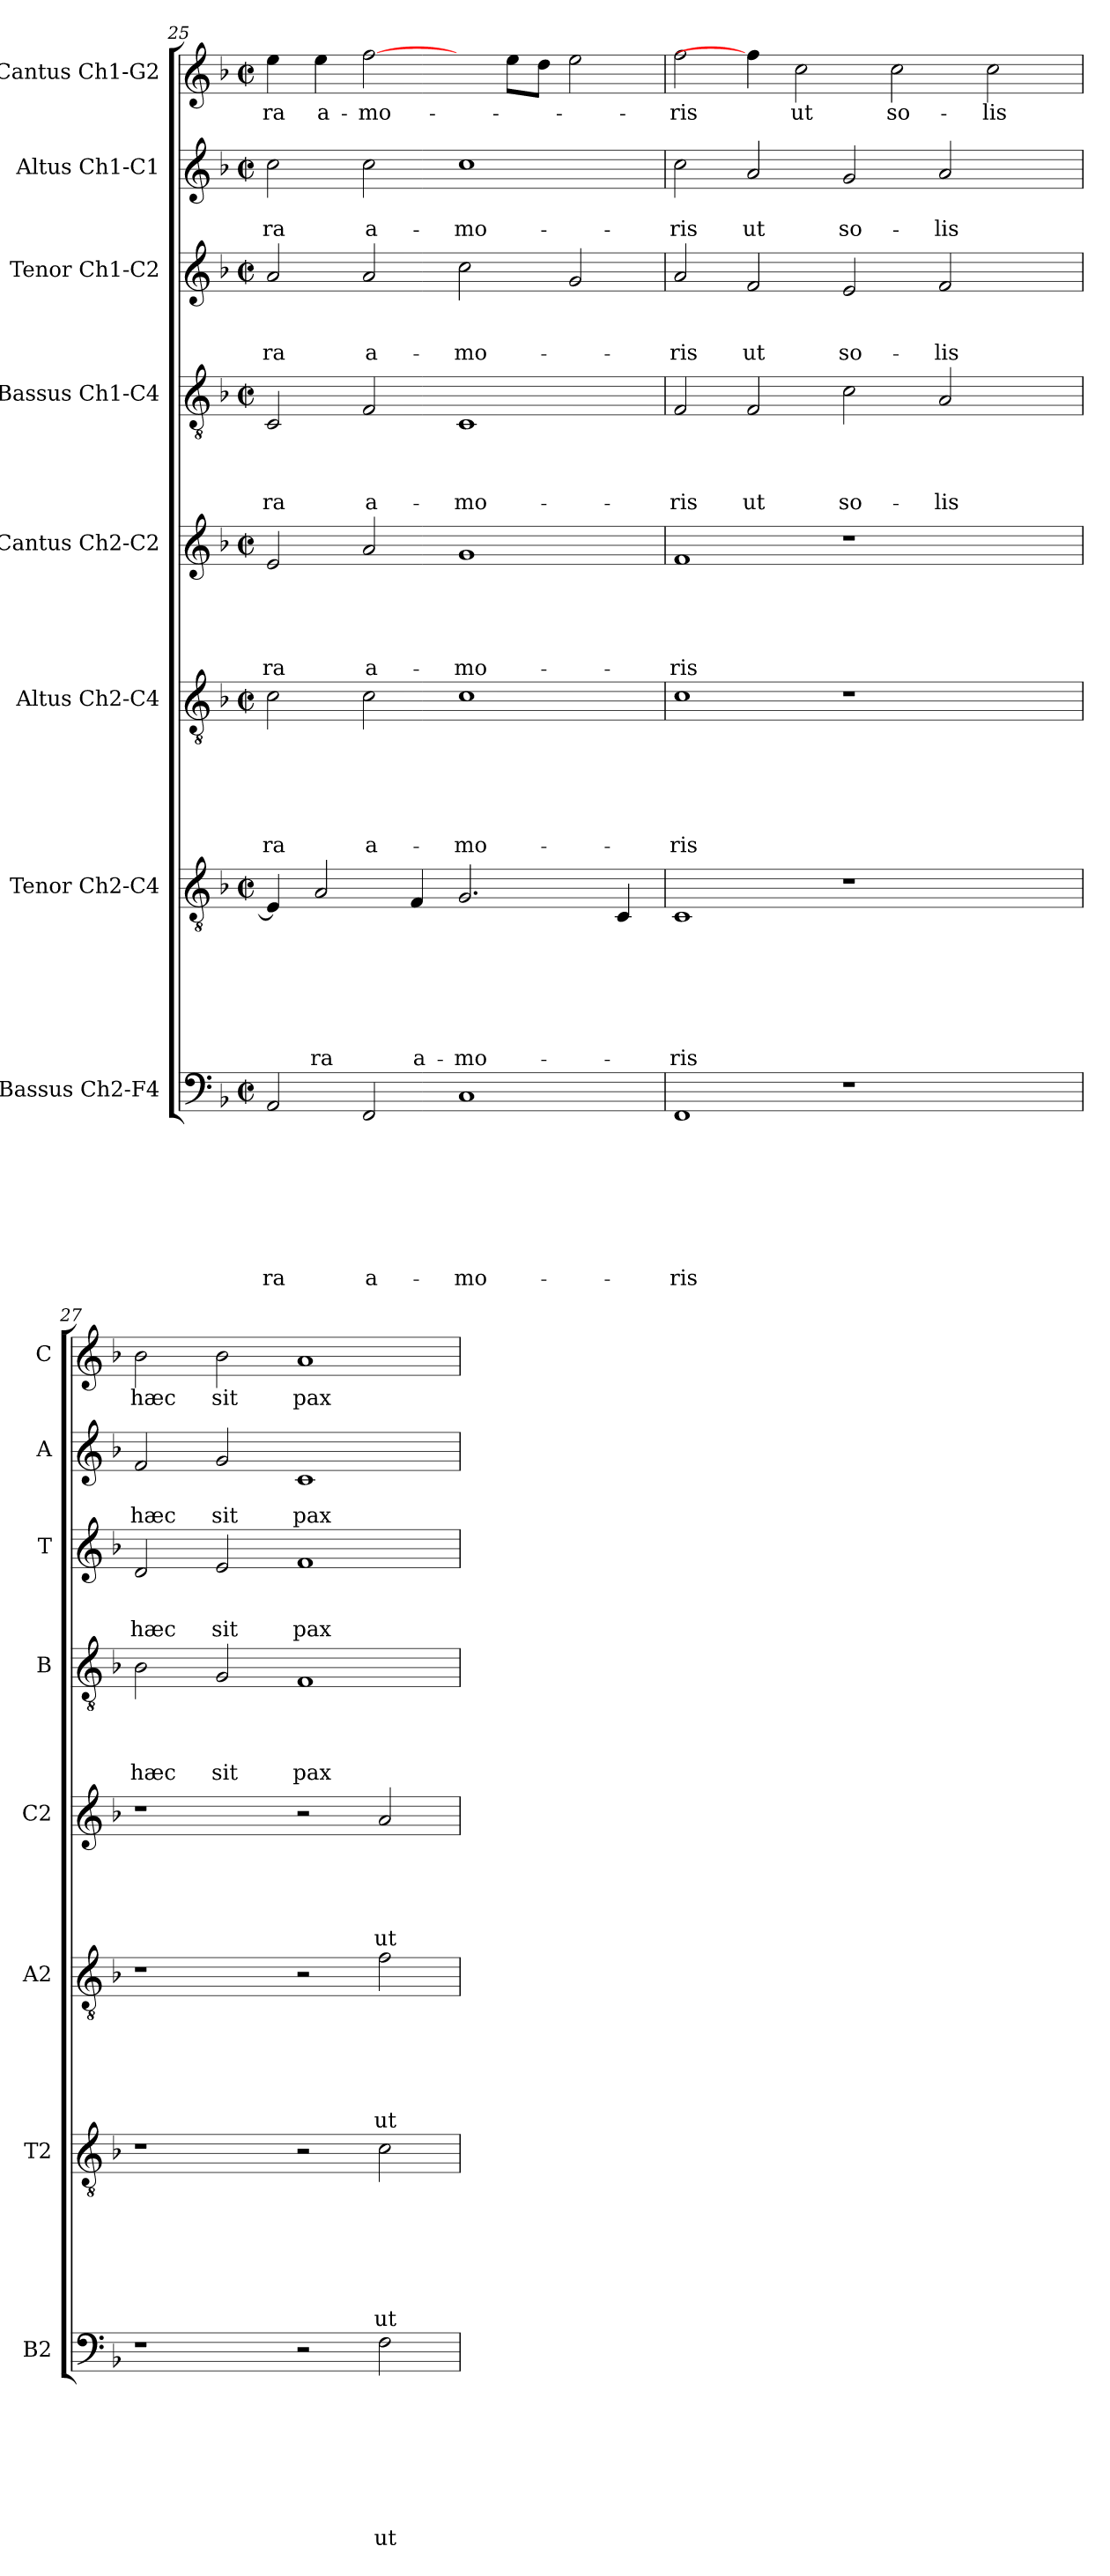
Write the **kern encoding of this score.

**kern	**text	**text	**text	**text	**text	**text	**text	**text	**kern	**text	**text	**text	**text	**text	**text	**text	**kern	**text	**text	**text	**text	**text	**text	**kern	**text	**text	**text	**text	**text	**kern	**text	**text	**text	**text	**kern	**text	**text	**text	**kern	**text	**text	**kern	**text
*part8	*part8	*part8	*part8	*part8	*part8	*part8	*part8	*part8	*part7	*part7	*part7	*part7	*part7	*part7	*part7	*part7	*part6	*part6	*part6	*part6	*part6	*part6	*part6	*part5	*part5	*part5	*part5	*part5	*part5	*part4	*part4	*part4	*part4	*part4	*part3	*part3	*part3	*part3	*part2	*part2	*part2	*part1	*part1
*staff8	*staff8	*staff8	*staff8	*staff8	*staff8	*staff8	*staff8	*staff8	*staff7	*staff7	*staff7	*staff7	*staff7	*staff7	*staff7	*staff7	*staff6	*staff6	*staff6	*staff6	*staff6	*staff6	*staff6	*staff5	*staff5	*staff5	*staff5	*staff5	*staff5	*staff4	*staff4	*staff4	*staff4	*staff4	*staff3	*staff3	*staff3	*staff3	*staff2	*staff2	*staff2	*staff1	*staff1
*I"Bassus Ch2-F4	*	*	*	*	*	*	*	*	*I"Tenor Ch2-C4	*	*	*	*	*	*	*	*I"Altus Ch2-C4	*	*	*	*	*	*	*I"Cantus Ch2-C2	*	*	*	*	*	*I"Bassus Ch1-C4	*	*	*	*	*I"Tenor Ch1-C2	*	*	*	*I"Altus Ch1-C1	*	*	*I"Cantus Ch1-G2	*
*I'B2	*	*	*	*	*	*	*	*	*I'T2	*	*	*	*	*	*	*	*I'A2	*	*	*	*	*	*	*I'C2	*	*	*	*	*	*I'B	*	*	*	*	*I'T	*	*	*	*I'A	*	*	*I'C	*
*clefF4	*	*	*	*	*	*	*	*	*clefGv2	*	*	*	*	*	*	*	*clefGv2	*	*	*	*	*	*	*clefG2	*	*	*	*	*	*clefGv2	*	*	*	*	*clefG2	*	*	*	*clefG2	*	*	*clefG2	*
*k[b-]	*	*	*	*	*	*	*	*	*k[b-]	*	*	*	*	*	*	*	*k[b-]	*	*	*	*	*	*	*k[b-]	*	*	*	*	*	*k[b-]	*	*	*	*	*k[b-]	*	*	*	*k[b-]	*	*	*k[b-]	*
*F:	*	*	*	*	*	*	*	*	*F:	*	*	*	*	*	*	*	*F:	*	*	*	*	*	*	*F:	*	*	*	*	*	*F:	*	*	*	*	*F:	*	*	*	*F:	*	*	*F:	*
*M2/2	*	*	*	*	*	*	*	*	*M2/2	*	*	*	*	*	*	*	*M2/2	*	*	*	*	*	*	*M2/2	*	*	*	*	*	*M2/2	*	*	*	*	*M2/2	*	*	*	*M2/2	*	*	*M2/2	*
*met(c|)	*	*	*	*	*	*	*	*	*met(c|)	*	*	*	*	*	*	*	*met(c|)	*	*	*	*	*	*	*met(c|)	*	*	*	*	*	*met(c|)	*	*	*	*	*met(c|)	*	*	*	*met(c|)	*	*	*met(c|)	*
=25	=25	=25	=25	=25	=25	=25	=25	=25	=25	=25	=25	=25	=25	=25	=25	=25	=25	=25	=25	=25	=25	=25	=25	=25	=25	=25	=25	=25	=25	=25	=25	=25	=25	=25	=25	=25	=25	=25	=25	=25	=25	=25	=25
!	!	!	!	!	!	!	!	!LO:LY:b	!	!	!	!	!	!	!	!	!	!	!	!	!	!	!LO:LY:b	!	!	!	!	!	!LO:LY:b	!	!	!	!	!LO:LY:b	!	!	!	!LO:LY:b	!	!	!LO:LY:b	!	!LO:LY:b
2AA/	.	.	.	.	.	.	.	-ra	4E/]	.	.	.	.	.	.	.	2c\	.	.	.	.	.	-ra	2e/	.	.	.	.	-ra	2C/	.	.	.	-ra	2a/	.	.	-ra	2cc\	.	-ra	4ee\	-ra
!	!	!	!	!	!	!	!	!	!	!	!	!	!	!	!	!LO:LY:b	!	!	!	!	!	!	!	!	!	!	!	!	!	!	!	!	!	!	!	!	!	!	!	!	!	!	!LO:LY:b
.	.	.	.	.	.	.	.	.	2A/	.	.	.	.	.	.	-ra	.	.	.	.	.	.	.	.	.	.	.	.	.	.	.	.	.	.	.	.	.	.	.	.	.	4ee\	a-
!	!	!	!	!	!	!	!	!LO:LY:b	!	!	!	!	!	!	!	!	!	!	!	!	!	!	!LO:LY:b	!	!	!	!	!	!LO:LY:b	!	!	!	!	!LO:LY:b	!	!	!	!LO:LY:b	!	!	!LO:LY:b	!	!LO:LY:b
2FF/	.	.	.	.	.	.	.	a-	.	.	.	.	.	.	.	.	2c\	.	.	.	.	.	a-	2a/	.	.	.	.	a-	2F/	.	.	.	a-	2a/	.	.	a-	2cc\	.	a-	[2ff\	-mo-
!	!	!	!	!	!	!	!	!	!	!	!	!	!	!	!	!LO:LY:b	!	!	!	!	!	!	!	!	!	!	!	!	!	!	!	!	!	!	!	!	!	!	!	!	!	!	!
.	.	.	.	.	.	.	.	.	4F/	.	.	.	.	.	.	a-	.	.	.	.	.	.	.	.	.	.	.	.	.	.	.	.	.	.	.	.	.	.	.	.	.	.	.
!	!	!	!	!	!	!	!	!LO:LY:b	!	!	!	!	!	!	!	!LO:LY:b	!	!	!	!	!	!	!LO:LY:b	!	!	!	!	!	!LO:LY:b	!	!	!	!	!LO:LY:b	!	!	!	!LO:LY:b	!	!	!LO:LY:b	!	!
1C	.	.	.	.	.	.	.	-mo-	2.G/	.	.	.	.	.	.	-mo-	1c	.	.	.	.	.	-mo-	1g	.	.	.	.	-mo-	1C	.	.	.	-mo-	2cc\	.	.	-mo-	1cc	.	-mo-	4ryy	.
.	.	.	.	.	.	.	.	.	.	.	.	.	.	.	.	.	.	.	.	.	.	.	.	.	.	.	.	.	.	.	.	.	.	.	.	.	.	.	.	.	.	8ee\L	.
.	.	.	.	.	.	.	.	.	.	.	.	.	.	.	.	.	.	.	.	.	.	.	.	.	.	.	.	.	.	.	.	.	.	.	.	.	.	.	.	.	.	8dd\J	.
.	.	.	.	.	.	.	.	.	.	.	.	.	.	.	.	.	.	.	.	.	.	.	.	.	.	.	.	.	.	.	.	.	.	.	2g/	.	.	.	.	.	.	2ee\	.
.	.	.	.	.	.	.	.	.	4C/	.	.	.	.	.	.	.	.	.	.	.	.	.	.	.	.	.	.	.	.	.	.	.	.	.	.	.	.	.	.	.	.	.	.
=26	=26	=26	=26	=26	=26	=26	=26	=26	=26	=26	=26	=26	=26	=26	=26	=26	=26	=26	=26	=26	=26	=26	=26	=26	=26	=26	=26	=26	=26	=26	=26	=26	=26	=26	=26	=26	=26	=26	=26	=26	=26	=26	=26
!	!	!	!	!	!	!	!	!LO:LY:b	!	!	!	!	!	!	!	!LO:LY:b	!	!	!	!	!	!	!LO:LY:b	!	!	!	!	!	!LO:LY:b	!	!	!	!	!LO:LY:b	!	!	!	!LO:LY:b	!	!	!LO:LY:b	!	!LO:LY:b
1FF	.	.	.	.	.	.	.	-ris	1C	.	.	.	.	.	.	-ris	1c	.	.	.	.	.	-ris	1f	.	.	.	.	-ris	2F/	.	.	.	-ris	2a/	.	.	-ris	2cc\	.	-ris	2ff\	-ris
!	!	!	!	!	!	!	!	!	!	!	!	!	!	!	!	!	!	!	!	!	!	!	!	!	!	!	!	!	!	!	!	!	!	!LO:LY:b	!	!	!	!LO:LY:b	!	!	!LO:LY:b	!	!
.	.	.	.	.	.	.	.	.	.	.	.	.	.	.	.	.	.	.	.	.	.	.	.	.	.	.	.	.	.	2F/	.	.	.	ut	2f/	.	.	ut	2a/	.	ut	4ff\]	.
!	!	!	!	!	!	!	!	!	!	!	!	!	!	!	!	!	!	!	!	!	!	!	!	!	!	!	!	!	!	!	!	!	!	!	!	!	!	!	!	!	!	!	!LO:LY:b
.	.	.	.	.	.	.	.	.	.	.	.	.	.	.	.	.	.	.	.	.	.	.	.	.	.	.	.	.	.	.	.	.	.	.	.	.	.	.	.	.	.	2cc\	ut
!	!	!	!	!	!	!	!	!	!	!	!	!	!	!	!	!	!	!	!	!	!	!	!	!	!	!	!	!	!	!	!	!	!	!LO:LY:b	!	!	!	!LO:LY:b	!	!	!LO:LY:b	!	!
1r	.	.	.	.	.	.	.	.	1r	.	.	.	.	.	.	.	1r	.	.	.	.	.	.	1r	.	.	.	.	.	2c\	.	.	.	so-	2e/	.	.	so-	2g/	.	so-	.	.
!	!	!	!	!	!	!	!	!	!	!	!	!	!	!	!	!	!	!	!	!	!	!	!	!	!	!	!	!	!	!	!	!	!	!	!	!	!	!	!	!	!	!	!LO:LY:b
.	.	.	.	.	.	.	.	.	.	.	.	.	.	.	.	.	.	.	.	.	.	.	.	.	.	.	.	.	.	.	.	.	.	.	.	.	.	.	.	.	.	2cc\	so-
!	!	!	!	!	!	!	!	!	!	!	!	!	!	!	!	!	!	!	!	!	!	!	!	!	!	!	!	!	!	!	!	!	!	!LO:LY:b	!	!	!	!LO:LY:b	!	!	!LO:LY:b	!	!
.	.	.	.	.	.	.	.	.	.	.	.	.	.	.	.	.	.	.	.	.	.	.	.	.	.	.	.	.	.	2A/	.	.	.	-lis	2f/	.	.	-lis	2a/	.	-lis	.	.
!	!	!	!	!	!	!	!	!	!	!	!	!	!	!	!	!	!	!	!	!	!	!	!	!	!	!	!	!	!	!	!	!	!	!	!	!	!	!	!	!	!	!	!LO:LY:b
.	.	.	.	.	.	.	.	.	.	.	.	.	.	.	.	.	.	.	.	.	.	.	.	.	.	.	.	.	.	.	.	.	.	.	.	.	.	.	.	.	.	2cc\	-lis
4ryy	.	.	.	.	.	.	.	.	4ryy	.	.	.	.	.	.	.	4ryy	.	.	.	.	.	.	4ryy	.	.	.	.	.	4ryy	.	.	.	.	4ryy	.	.	.	4ryy	.	.	.	.
=27	=27	=27	=27	=27	=27	=27	=27	=27	=27	=27	=27	=27	=27	=27	=27	=27	=27	=27	=27	=27	=27	=27	=27	=27	=27	=27	=27	=27	=27	=27	=27	=27	=27	=27	=27	=27	=27	=27	=27	=27	=27	=27	=27
!	!	!	!	!	!	!	!	!	!	!	!	!	!	!	!	!	!	!	!	!	!	!	!	!	!	!	!	!	!	!	!	!	!	!LO:LY:b	!	!	!	!LO:LY:b	!	!	!LO:LY:b	!	!LO:LY:b
1r	.	.	.	.	.	.	.	.	1r	.	.	.	.	.	.	.	1r	.	.	.	.	.	.	1r	.	.	.	.	.	2B-\	.	.	.	hæc	2d/	.	.	hæc	2f/	.	hæc	2b-\	hæc
!	!	!	!	!	!	!	!	!	!	!	!	!	!	!	!	!	!	!	!	!	!	!	!	!	!	!	!	!	!	!	!	!	!	!LO:LY:b	!	!	!	!LO:LY:b	!	!	!LO:LY:b	!	!LO:LY:b
.	.	.	.	.	.	.	.	.	.	.	.	.	.	.	.	.	.	.	.	.	.	.	.	.	.	.	.	.	.	2G/	.	.	.	sit	2e/	.	.	sit	2g/	.	sit	2b-\	sit
!	!	!	!	!	!	!	!	!	!	!	!	!	!	!	!	!	!	!	!	!	!	!	!	!	!	!	!	!	!	!	!	!	!	!LO:LY:b	!	!	!	!LO:LY:b	!	!	!LO:LY:b	!	!LO:LY:b
2r	.	.	.	.	.	.	.	.	2r	.	.	.	.	.	.	.	2r	.	.	.	.	.	.	2r	.	.	.	.	.	1F	.	.	.	pax	1f	.	.	pax	1c	.	pax	1a	pax
!	!	!	!	!	!	!	!	!LO:LY:b	!	!	!	!	!	!	!	!LO:LY:b	!	!	!	!	!	!	!LO:LY:b	!	!	!	!	!	!LO:LY:b	!	!	!	!	!	!	!	!	!	!	!	!	!	!
2F\	.	.	.	.	.	.	.	ut	2c\	.	.	.	.	.	.	ut	2f\	.	.	.	.	.	ut	2a/	.	.	.	.	ut	.	.	.	.	.	.	.	.	.	.	.	.	.	.
=	=	=	=	=	=	=	=	=	=	=	=	=	=	=	=	=	=	=	=	=	=	=	=	=	=	=	=	=	=	=	=	=	=	=	=	=	=	=	=	=	=	=	=
*-	*-	*-	*-	*-	*-	*-	*-	*-	*-	*-	*-	*-	*-	*-	*-	*-	*-	*-	*-	*-	*-	*-	*-	*-	*-	*-	*-	*-	*-	*-	*-	*-	*-	*-	*-	*-	*-	*-	*-	*-	*-	*-	*-
